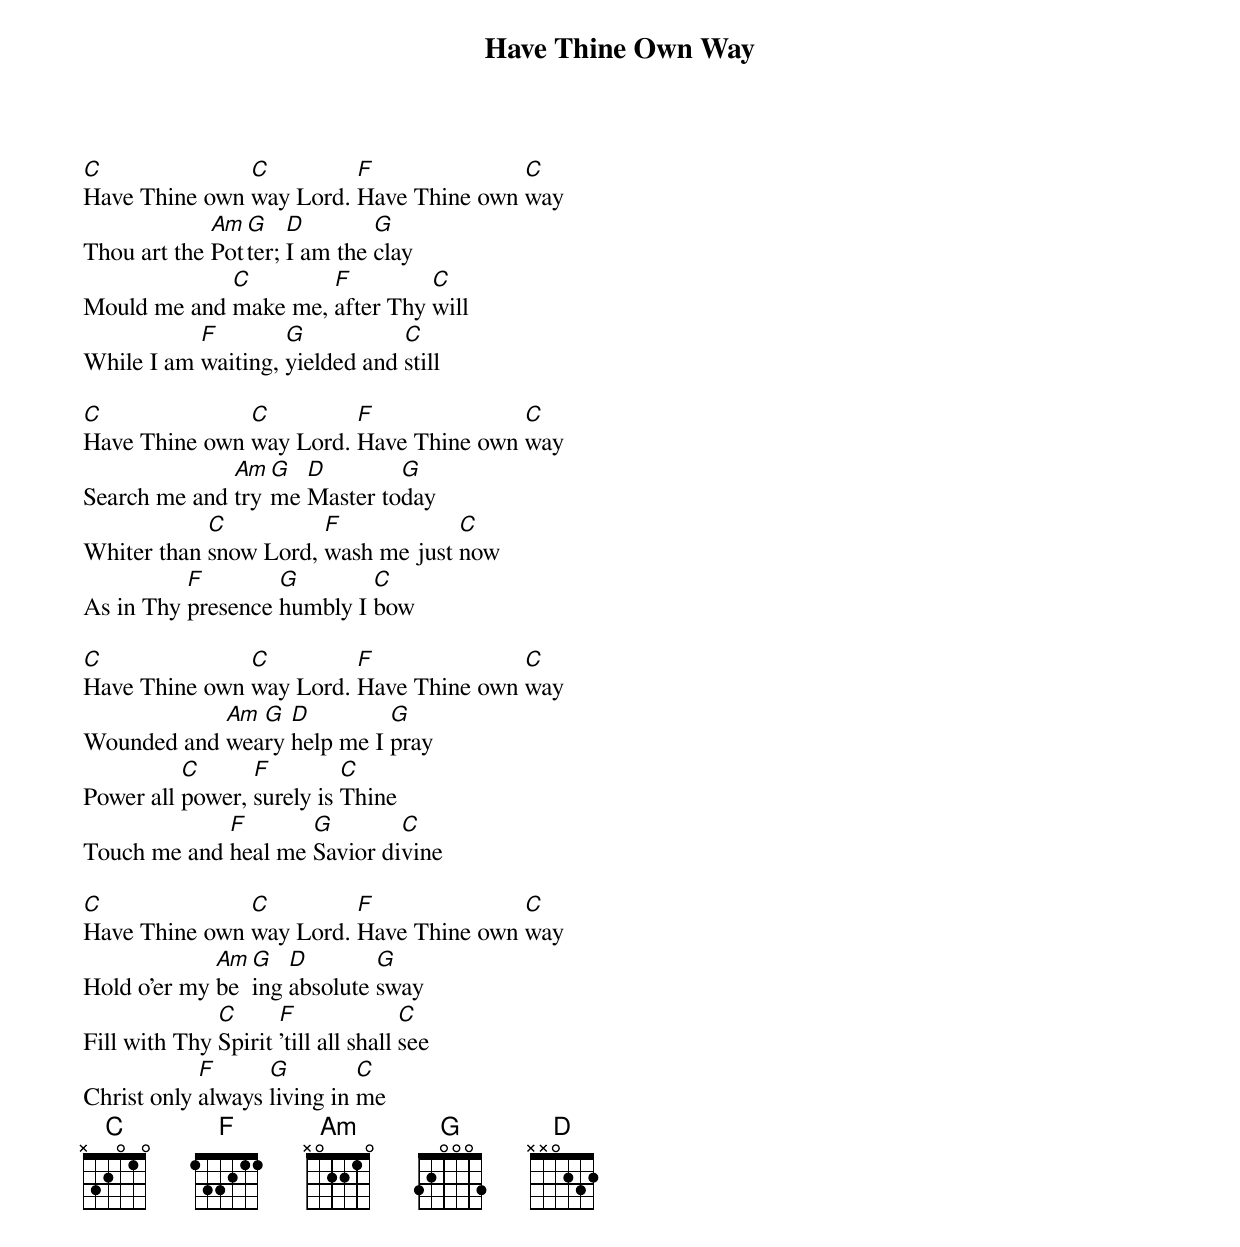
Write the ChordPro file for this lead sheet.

{title: Have Thine Own Way}
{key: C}
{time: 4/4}
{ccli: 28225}
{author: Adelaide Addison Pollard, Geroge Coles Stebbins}
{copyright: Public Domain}

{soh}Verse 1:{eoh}
[C]Have Thine own [C]way Lord. [F]Have Thine own [C]way
Thou art the [Am]Pot[G]ter; [D]I am the [G]clay
Mould me and [C]make me, [F]after Thy [C]will
While I am [F]waiting, [G]yielded and [C]still

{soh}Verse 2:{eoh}
[C]Have Thine own [C]way Lord. [F]Have Thine own [C]way
Search me and [Am]try [G]me [D]Master to[G]day
Whiter than [C]snow Lord, [F]wash me just [C]now
As in Thy [F]presence [G]humbly I [C]bow

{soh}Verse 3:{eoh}
[C]Have Thine own [C]way Lord. [F]Have Thine own [C]way
Wounded and [Am]wea[G]ry [D]help me I [G]pray
Power all [C]power, [F]surely is [C]Thine
Touch me and [F]heal me [G]Savior di[C]vine

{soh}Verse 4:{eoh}
[C]Have Thine own [C]way Lord. [F]Have Thine own [C]way
Hold o'er my [Am]be[G]ing [D]absolute [G]sway
Fill with Thy [C]Spirit [F]'till all shall [C]see
Christ only [F]always [G]living in [C]me
